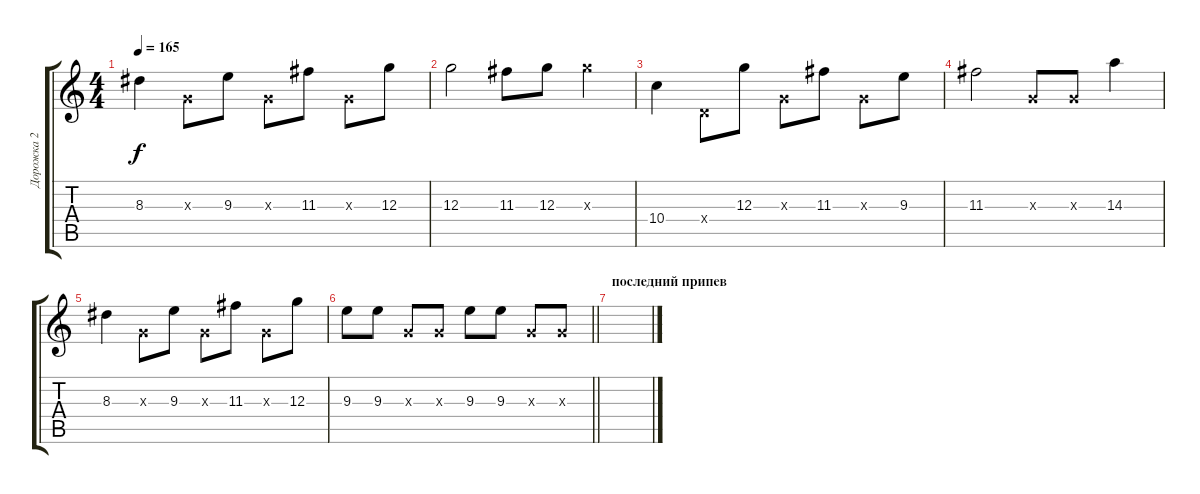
\track ("Дорожка 2" "Дорожка 2") {instrument overdrivenguitar}
\staff {score tabs}
\tuning (E4 B3 G3 D3 A2 E2) {hide}
\ts (4 4)
\tempo 165
\clef g2
\ks c
8.3.4{dy f} 0.3{x}.8 9.3.8 0.3{x}.8 11.3.8 0.3{x}.8 12.3.8 |
12.3.2 11.3.8 12.3.8 12.3{x}.4 |
10.4.4 0.4{x}.8 12.3.8 0.3{x}.8 11.3.8 0.3{x}.8 9.3.8 |
11.3.2 0.3{x}.8 0.3{x}.8 14.3.4 |
8.3.4 0.3{x}.8 9.3.8 0.3{x}.8 11.3.8 0.3{x}.8 12.3.8 |
\barLineRight lightlight
9.3.8 9.3.8 0.3{x}.8 0.3{x}.8 9.3.8 9.3.8 0.3{x}.8 0.3{x}.8 |
\section ("" "последний припев")
